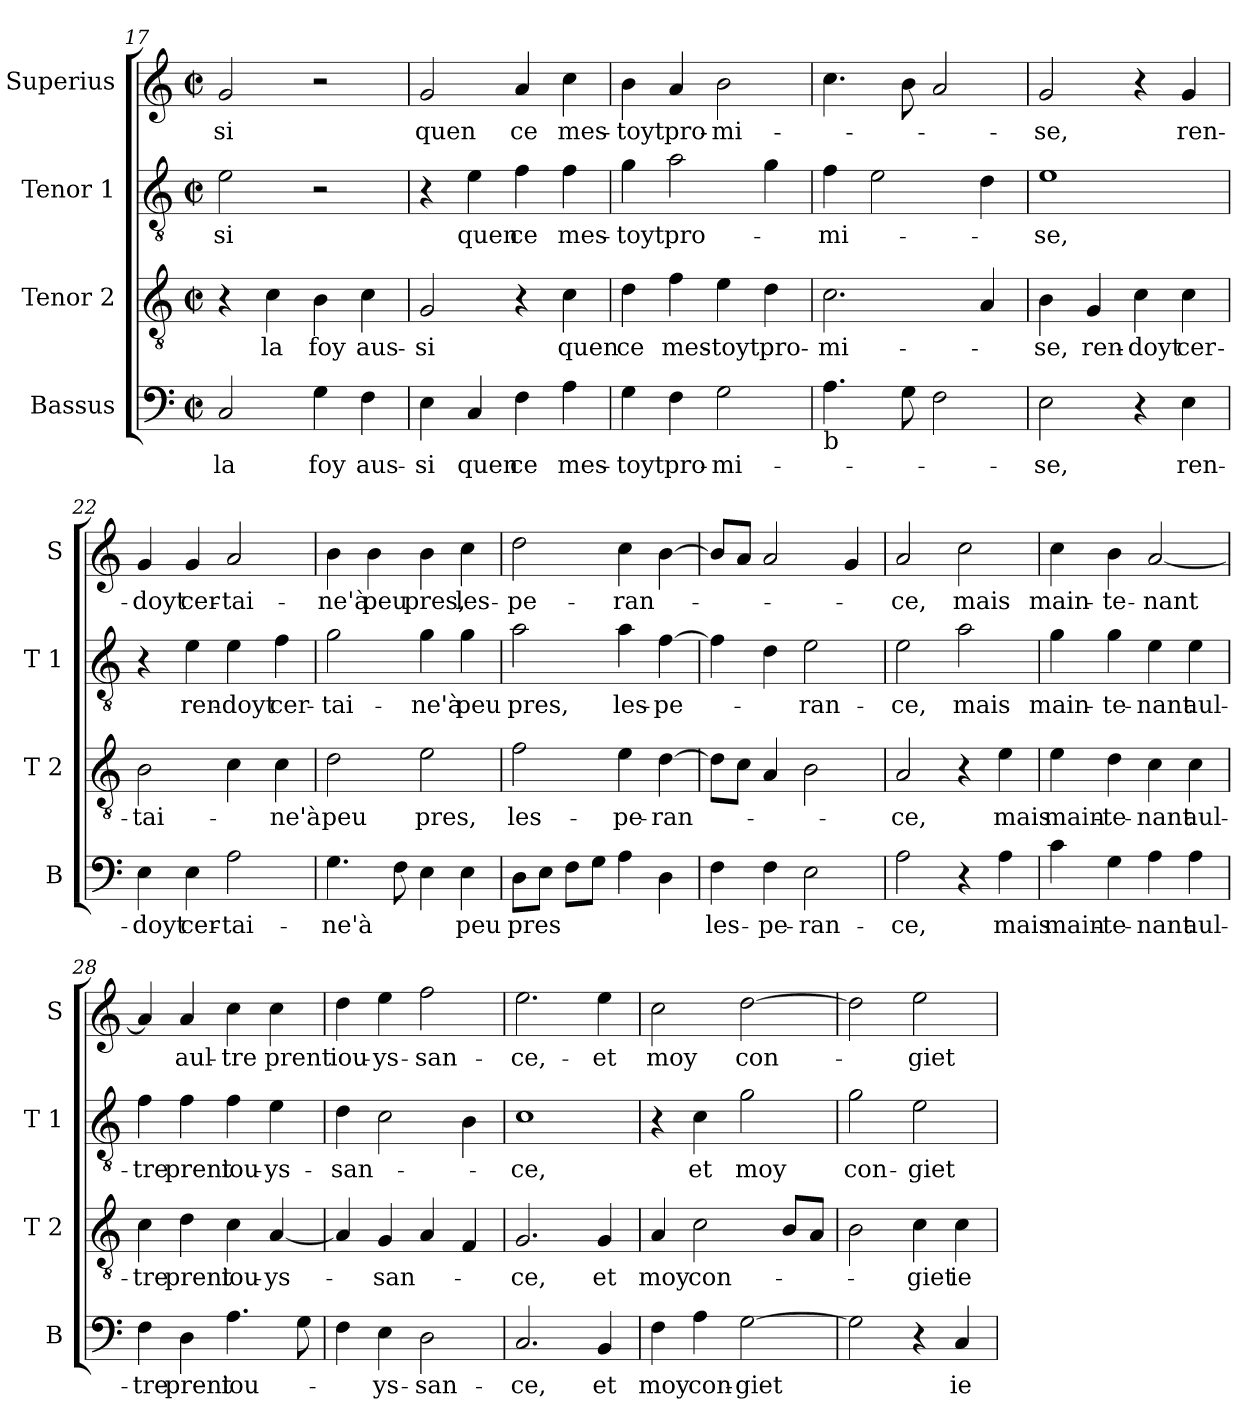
**kern	**text	**kern	**text	**kern	**text	**kern	**text
*part4	*part4	*part3	*part3	*part2	*part2	*part1	*part1
*staff4	*staff4	*staff3	*staff3	*staff2	*staff2	*staff1	*staff1
*I"Bassus	*	*I"Tenor 2	*	*I"Tenor 1	*	*I"Superius	*
*I'B	*	*I'T 2	*	*I'T 1	*	*I'S	*
*clefF4	*	*clefGv2	*	*clefGv2	*	*clefG2	*
*k[]	*	*k[]	*	*k[]	*	*k[]	*
*C:	*	*C:	*	*C:	*	*C:	*
*M2/2	*	*M2/2	*	*M2/2	*	*M2/2	*
*met(c|)	*	*met(c|)	*	*met(c|)	*	*met(c|)	*
=17	=17	=17	=17	=17	=17	=17	=17
!	!LO:LY:b	!	!	!	!LO:LY:b	!	!LO:LY:b
2C/	la	4r	.	2e\	-si	2g/	-si
!	!	!	!LO:LY:b	!	!	!	!
.	.	4c\	la	.	.	.	.
!	!LO:LY:b	!	!LO:LY:b	!	!	!	!
4G\	foy	4B\	foy	2r	.	2r	.
!	!LO:LY:b	!	!LO:LY:b	!	!	!	!
4F\	aus-	4c\	aus-	.	.	.	.
=18	=18	=18	=18	=18	=18	=18	=18
!	!LO:LY:b	!	!LO:LY:b	!	!	!	!LO:LY:b
4E\	-si	2G/	-si	4r	.	2g/	quen
!	!LO:LY:b	!	!	!	!LO:LY:b	!	!
4C/	quen	.	.	4e\	quen	.	.
!	!LO:LY:b	!	!	!	!LO:LY:b	!	!LO:LY:b
4F\	ce	4r	.	4f\	ce	4a/	ce
!	!LO:LY:b	!	!LO:LY:b	!	!LO:LY:b	!	!LO:LY:b
4A\	mes-	4c\	quen	4f\	mes-	4cc\	mes-
=19	=19	=19	=19	=19	=19	=19	=19
!	!LO:LY:b	!	!LO:LY:b	!	!LO:LY:b	!	!LO:LY:b
4G\	-toyt	4d\	ce	4g\	-toyt	4b\	-toyt
!	!LO:LY:b	!	!LO:LY:b	!	!LO:LY:b	!	!LO:LY:b
4F\	pro-	4f\	mes-	2a\	pro-	4a/	pro-
!	!LO:LY:b	!	!LO:LY:b	!	!	!	!LO:LY:b
2G\	-mi-	4e\	-toyt	.	.	2b\	-mi-
!	!	!	!LO:LY:b	!	!	!	!
.	.	4d\	pro-	4g\	.	.	.
=20	=20	=20	=20	=20	=20	=20	=20
!LO:TX:b:t=b	!	!	!	!	!	!	!
!	!	!	!LO:LY:b	!	!LO:LY:b	!	!
4.A\	.	2.c\	-mi-	4f\	-mi-	4.cc\	.
.	.	.	.	2e\	.	.	.
8G\	.	.	.	.	.	8b\	.
2F\	.	.	.	.	.	2a/	.
.	.	4A/	.	4d\	.	.	.
!!LO:LB:g=z
=21	=21	=21	=21	=21	=21	=21	=21
!	!LO:LY:b	!	!LO:LY:b	!	!LO:LY:b	!	!LO:LY:b
2E\	-se,	4B\	-se,	1e	-se,	2g/	-se,
!	!	!	!LO:LY:b	!	!	!	!
.	.	4G/	ren-	.	.	.	.
!	!	!	!LO:LY:b	!	!	!	!
4r	.	4c\	-doyt	.	.	4r	.
!	!LO:LY:b	!	!LO:LY:b	!	!	!	!LO:LY:b
4E\	ren-	4c\	cer-	.	.	4g/	ren-
=22	=22	=22	=22	=22	=22	=22	=22
!	!LO:LY:b	!	!LO:LY:b	!	!	!	!LO:LY:b
4E\	-doyt	2B\	-tai-	4r	.	4g/	-doyt
!	!LO:LY:b	!	!	!	!LO:LY:b	!	!LO:LY:b
4E\	cer-	.	.	4e\	ren-	4g/	cer-
!	!LO:LY:b	!	!	!	!LO:LY:b	!	!LO:LY:b
2A\	-tai-	4c\	.	4e\	-doyt	2a/	-tai-
!	!	!	!LO:LY:b	!	!LO:LY:b	!	!
.	.	4c\	-ne'à	4f\	cer-	.	.
=23	=23	=23	=23	=23	=23	=23	=23
!	!LO:LY:b	!	!LO:LY:b	!	!LO:LY:b	!	!LO:LY:b
4.G\	-ne'à	2d\	peu	2g\	-tai-	4b\	-ne'à
!	!	!	!	!	!	!	!LO:LY:b
.	.	.	.	.	.	4b\	peu
8F\	.	.	.	.	.	.	.
!	!	!	!LO:LY:b	!	!LO:LY:b	!	!LO:LY:b
4E\	.	2e\	pres,	4g\	-ne'à	4b\	pres,
!	!LO:LY:b	!	!	!	!LO:LY:b	!	!LO:LY:b
4E\	peu	.	.	4g\	peu	4cc\	les-
=24	=24	=24	=24	=24	=24	=24	=24
!	!LO:LY:b	!	!LO:LY:b	!	!LO:LY:b	!	!LO:LY:b
8D\L	pres	2f\	les-	2a\	pres,	2dd\	-pe-
8E\J	.	.	.	.	.	.	.
8F\L	.	.	.	.	.	.	.
8G\J	.	.	.	.	.	.	.
!	!	!	!LO:LY:b	!	!LO:LY:b	!	!LO:LY:b
4A\	.	4e\	-pe-	4a\	les-	4cc\	-ran-
!	!	!	!LO:LY:b	!	!LO:LY:b	!	!
4D\	.	[4d\	-ran-	[4f\	-pe-	[4b\	.
=25	=25	=25	=25	=25	=25	=25	=25
!	!LO:LY:b	!	!	!	!	!	!
4F\	les-	8d\L]	.	4f\]	.	8b/L]	.
.	.	8c\J	.	.	.	8a/J	.
!	!LO:LY:b	!	!	!	!	!	!
4F\	-pe-	4A/	.	4d\	.	2a/	.
!	!LO:LY:b	!	!	!	!LO:LY:b	!	!
2E\	-ran-	2B\	.	2e\	-ran-	.	.
.	.	.	.	.	.	4g/	.
!!LO:LB:g=z
=26	=26	=26	=26	=26	=26	=26	=26
!	!LO:LY:b	!	!LO:LY:b	!	!LO:LY:b	!	!LO:LY:b
2A\	-ce,	2A/	-ce,	2e\	-ce,	2a/	-ce,
!	!	!	!	!	!LO:LY:b	!	!LO:LY:b
4r	.	4r	.	2a\	mais	2cc\	mais
!	!LO:LY:b	!	!LO:LY:b	!	!	!	!
4A\	mais	4e\	mais	.	.	.	.
=27	=27	=27	=27	=27	=27	=27	=27
!	!LO:LY:b	!	!LO:LY:b	!	!LO:LY:b	!	!LO:LY:b
4c\	main-	4e\	main-	4g\	main-	4cc\	main-
!	!LO:LY:b	!	!LO:LY:b	!	!LO:LY:b	!	!LO:LY:b
4G\	-te-	4d\	-te-	4g\	-te-	4b\	-te-
!	!LO:LY:b	!	!LO:LY:b	!	!LO:LY:b	!	!LO:LY:b
4A\	-nant	4c\	-nant	4e\	-nant	[2a/	-nant
!	!LO:LY:b	!	!LO:LY:b	!	!LO:LY:b	!	!
4A\	aul-	4c\	aul-	4e\	aul-	.	.
=28	=28	=28	=28	=28	=28	=28	=28
!	!LO:LY:b	!	!LO:LY:b	!	!LO:LY:b	!	!
4F\	-tre	4c\	-tre	4f\	-tre	4a/]	.
!	!LO:LY:b	!	!LO:LY:b	!	!LO:LY:b	!	!LO:LY:b
4D\	prent	4d\	prent	4f\	prent	4a/	aul-
!	!LO:LY:b	!	!LO:LY:b	!	!LO:LY:b	!	!LO:LY:b
4.A\	iou-	4c\	iou-	4f\	iou-	4cc\	-tre
!	!	!	!LO:LY:b	!	!LO:LY:b	!	!LO:LY:b
.	.	[4A/	-ys-	4e\	-ys-	4cc\	prent
8G\	.	.	.	.	.	.	.
=29	=29	=29	=29	=29	=29	=29	=29
!	!	!	!	!	!LO:LY:b	!	!LO:LY:b
4F\	.	4A/]	.	4d\	-san-	4dd\	iou-
!	!LO:LY:b	!	!LO:LY:b	!	!	!	!LO:LY:b
4E\	-ys-	4G/	-san-	2c\	.	4ee\	-ys-
!	!LO:LY:b	!	!	!	!	!	!LO:LY:b
2D\	-san-	4A/	.	.	.	2ff\	-san-
.	.	4F/	.	4B\	.	.	.
=30	=30	=30	=30	=30	=30	=30	=30
!	!LO:LY:b	!	!LO:LY:b	!	!LO:LY:b	!	!LO:LY:b
2.C/	-ce,	2.G/	-ce,	1c	-ce,	2.ee\	-ce,-
!	!LO:LY:b	!	!LO:LY:b	!	!	!	!LO:LY:b
4BB/	et	4G/	et	.	.	4ee\	-et
!!LO:PB:g=z
=31	=31	=31	=31	=31	=31	=31	=31
!	!LO:LY:b	!	!LO:LY:b	!	!	!	!LO:LY:b
4F\	moy	4A/	moy	4r	.	2cc\	moy
!	!LO:LY:b	!	!LO:LY:b	!	!LO:LY:b	!	!
4A\	con-	2c\	con-	4c\	et	.	.
!	!LO:LY:b	!	!	!	!LO:LY:b	!	!LO:LY:b
[2G\	-giet	.	.	2g\	moy	[2dd\	con-
.	.	8B/L	.	.	.	.	.
.	.	8A/J	.	.	.	.	.
=32	=32	=32	=32	=32	=32	=32	=32
!	!	!	!	!	!LO:LY:b	!	!
2G\]	.	2B\	.	2g\	con-	2dd\]	.
!	!	!	!LO:LY:b	!	!LO:LY:b	!	!LO:LY:b
4r	.	4c\	-giet	2e\	-giet	2ee\	-giet
!	!LO:LY:b	!	!LO:LY:b	!	!	!	!
4C/	ie	4c\	ie	.	.	.	.
=	=	=	=	=	=	=	=
*-	*-	*-	*-	*-	*-	*-	*-
